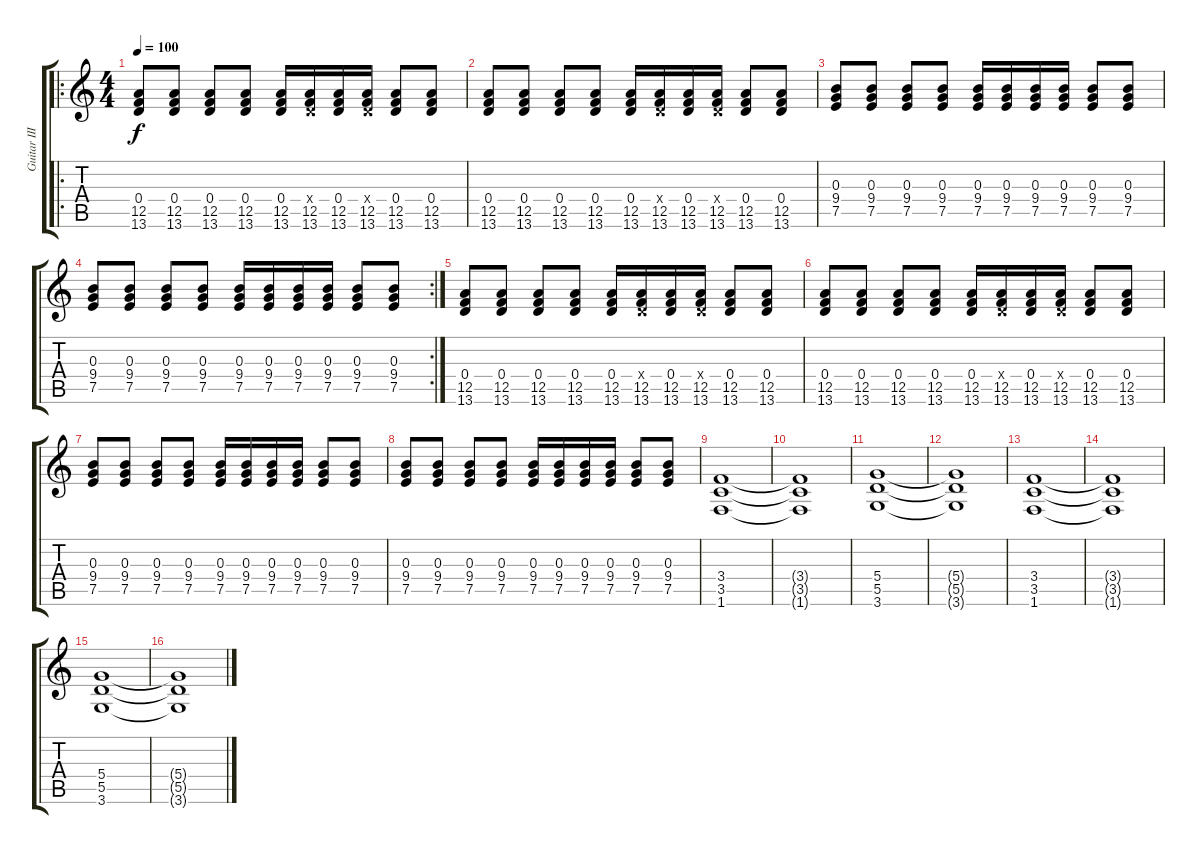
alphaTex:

\track ("Guitar III: Overdriven" "Guitar III") {instrument overdrivenguitar}
\staff {score tabs}
\tuning (E4 B3 G3 D3 A2 E2) {hide}
\ro
\ts (4 4)
\tempo 100
\clef g2
\ks c
(0.4 12.5 13.6).8{dy f} (0.4 12.5 13.6).8 (0.4 12.5 13.6).8 (0.4 12.5 13.6).8 (0.4 12.5 13.6).16 (0.4{x} 12.5 13.6).16 (0.4 12.5 13.6).16 (0.4{x} 12.5 13.6).16 (0.4 12.5 13.6).8 (0.4 12.5 13.6).8 |
(0.4 12.5 13.6).8 (0.4 12.5 13.6).8 (0.4 12.5 13.6).8 (0.4 12.5 13.6).8 (0.4 12.5 13.6).16 (0.4{x} 12.5 13.6).16 (0.4 12.5 13.6).16 (0.4{x} 12.5 13.6).16 (0.4 12.5 13.6).8 (0.4 12.5 13.6).8 |
(0.3 9.4 7.5).8 (0.3 9.4 7.5).8 (0.3 9.4 7.5).8 (0.3 9.4 7.5).8 (0.3 9.4 7.5).16 (0.3 9.4 7.5).16 (0.3 9.4 7.5).16 (0.3 9.4 7.5).16 (0.3 9.4 7.5).8 (0.3 9.4 7.5).8 |
\rc 2
(0.3 9.4 7.5).8 (0.3 9.4 7.5).8 (0.3 9.4 7.5).8 (0.3 9.4 7.5).8 (0.3 9.4 7.5).16 (0.3 9.4 7.5).16 (0.3 9.4 7.5).16 (0.3 9.4 7.5).16 (0.3 9.4 7.5).8 (0.3 9.4 7.5).8 |
(0.4 12.5 13.6).8 (0.4 12.5 13.6).8 (0.4 12.5 13.6).8 (0.4 12.5 13.6).8 (0.4 12.5 13.6).16 (0.4{x} 12.5 13.6).16 (0.4 12.5 13.6).16 (0.4{x} 12.5 13.6).16 (0.4 12.5 13.6).8 (0.4 12.5 13.6).8 |
(0.4 12.5 13.6).8 (0.4 12.5 13.6).8 (0.4 12.5 13.6).8 (0.4 12.5 13.6).8 (0.4 12.5 13.6).16 (0.4{x} 12.5 13.6).16 (0.4 12.5 13.6).16 (0.4{x} 12.5 13.6).16 (0.4 12.5 13.6).8 (0.4 12.5 13.6).8 |
(0.3 9.4 7.5).8 (0.3 9.4 7.5).8 (0.3 9.4 7.5).8 (0.3 9.4 7.5).8 (0.3 9.4 7.5).16 (0.3 9.4 7.5).16 (0.3 9.4 7.5).16 (0.3 9.4 7.5).16 (0.3 9.4 7.5).8 (0.3 9.4 7.5).8 |
(0.3 9.4 7.5).8 (0.3 9.4 7.5).8 (0.3 9.4 7.5).8 (0.3 9.4 7.5).8 (0.3 9.4 7.5).16 (0.3 9.4 7.5).16 (0.3 9.4 7.5).16 (0.3 9.4 7.5).16 (0.3 9.4 7.5).8 (0.3 9.4 7.5).8 |
(3.4 3.5 1.6).1 |
(3.4{t} 3.5{t} 1.6{t}).1 |
(5.4 5.5 3.6).1 |
(5.4{t} 5.5{t} 3.6{t}).1 |
(3.4 3.5 1.6).1 |
(3.4{t} 3.5{t} 1.6{t}).1 |
(5.4 5.5 3.6).1 |
(5.4{t} 5.5{t} 3.6{t}).1
